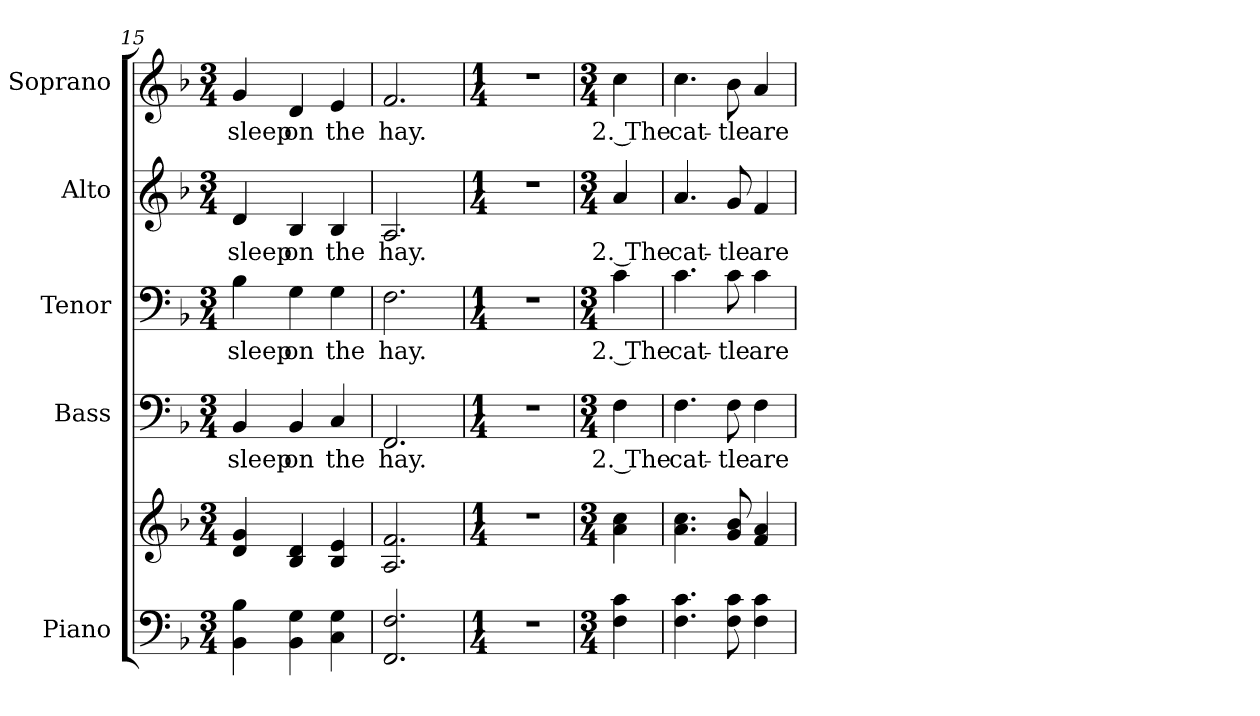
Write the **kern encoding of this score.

**kern	**kern	**kern	**text	**kern	**text	**kern	**text	**kern	**text
*part5	*part5	*part4	*part4	*part3	*part3	*part2	*part2	*part1	*part1
*staff6	*staff5	*staff4	*staff4	*staff3	*staff3	*staff2	*staff2	*staff1	*staff1
*I"Piano	*	*I"Bass	*	*I"Tenor	*	*I"Alto	*	*I"Soprano	*
*I'Pno.	*	*I'B.	*	*I'T.	*	*I'A.	*	*I'S.	*
*clefF4	*clefG2	*clefF4	*	*clefF4	*	*clefG2	*	*clefG2	*
*k[b-]	*k[b-]	*k[b-]	*	*k[b-]	*	*k[b-]	*	*k[b-]	*
*F:	*F:	*F:	*	*F:	*	*F:	*	*F:	*
*M3/4	*M3/4	*M3/4	*	*M3/4	*	*M3/4	*	*M3/4	*
=15	=15	=15	=15	=15	=15	=15	=15	=15	=15
!	!	!	!LO:LY:b:color=#000000	!	!	!	!	!	!
!	!	!	!	!	!LO:LY:b:color=#000000	!	!	!	!
!	!	!	!	!	!	!	!LO:LY:b:color=#000000	!	!
!	!	!	!	!	!	!	!	!	!LO:LY:b:color=#000000
4BB-i\ 4B-i	4di/ 4gi	4BB-i/	-sleep	4B-i\	-sleep	4di/	-sleep	4gi/	-sleep
!	!	!	!LO:LY:b:color=#000000	!	!	!	!	!	!
!	!	!	!	!	!LO:LY:b:color=#000000	!	!	!	!
!	!	!	!	!	!	!	!LO:LY:b:color=#000000	!	!
!	!	!	!	!	!	!	!	!	!LO:LY:b:color=#000000
4BB-i\ 4Gi	4B-i/ 4di	4BB-i/	on	4Gi\	on	4B-i/	on	4di/	on
!	!	!	!LO:LY:b:color=#000000	!	!	!	!	!	!
!	!	!	!	!	!LO:LY:b:color=#000000	!	!	!	!
!	!	!	!	!	!	!	!LO:LY:b:color=#000000	!	!
!	!	!	!	!	!	!	!	!	!LO:LY:b:color=#000000
4Ci\ 4Gi	4B-i/ 4ei	4Ci/	the	4Gi\	the	4B-i/	the	4ei/	the
!!LO:PB:g=z
=16	=16	=16	=16	=16	=16	=16	=16	=16	=16
!	!	!	!LO:LY:b:color=#000000	!	!	!	!	!	!
!	!	!	!	!	!LO:LY:b:color=#000000	!	!	!	!
!	!	!	!	!	!	!	!LO:LY:b:color=#000000	!	!
!	!	!	!	!	!	!	!	!	!LO:LY:b:color=#000000
2.FFi/ 2.Fi	2.Ai/ 2.fi	2.FFi/	hay.	2.Fi\	hay.	2.Ai/	hay.	2.fi/	hay.
=17	=17	=17	=17	=17	=17	=17	=17	=17	=17
*M1/4	*M1/4	*M1/4	*	*M1/4	*	*M1/4	*	*M1/4	*
!LO:N:vis=1	!LO:N:vis=1	!LO:N:vis=1	!	!LO:N:vis=1	!	!LO:N:vis=1	!	!LO:N:vis=1	!
4r	4r	4r	.	4r	.	4r	.	4r	.
=	=	=	=	=	=	=	=	=	=
*M3/4	*M3/4	*M3/4	*	*M3/4	*	*M3/4	*	*M3/4	*
!	!	!	!LO:LY:b:color=#000000	!	!	!	!	!	!
!	!	!	!	!	!LO:LY:b:color=#000000	!	!	!	!
!	!	!	!	!	!	!	!LO:LY:b:color=#000000	!	!
!	!	!	!	!	!	!	!	!	!LO:LY:b:color=#000000
4Fi\ 4ci	4ai\ 4cci	4Fi\	2. The	4ci\	2. The	4ai/	2. The	4cci\	2. The
=1	=1	=1	=1	=1	=1	=1	=1	=1	=1
!	!	!	!LO:LY:b:color=#000000	!	!	!	!	!	!
!	!	!	!	!	!LO:LY:b:color=#000000	!	!	!	!
!	!	!	!	!	!	!	!LO:LY:b:color=#000000	!	!
!	!	!	!	!	!	!	!	!	!LO:LY:b:color=#000000
4.Fi\ 4.ci	4.ai\ 4.cci	4.Fi\	cat-	4.ci\	cat-	4.ai/	cat-	4.cci\	cat-
!	!	!	!LO:LY:b:color=#000000	!	!	!	!	!	!
!	!	!	!	!	!LO:LY:b:color=#000000	!	!	!	!
!	!	!	!	!	!	!	!LO:LY:b:color=#000000	!	!
!	!	!	!	!	!	!	!	!	!LO:LY:b:color=#000000
8Fi\ 8ci	8gi/ 8b-i	8Fi\	-tle	8ci\	-tle	8gi/	-tle	8b-i\	-tle
!	!	!	!LO:LY:b:color=#000000	!	!	!	!	!	!
!	!	!	!	!	!LO:LY:b:color=#000000	!	!	!	!
!	!	!	!	!	!	!	!LO:LY:b:color=#000000	!	!
!	!	!	!	!	!	!	!	!	!LO:LY:b:color=#000000
4Fi\ 4ci	4fi/ 4ai	4Fi\	are	4ci\	are	4fi/	are	4ai/	are
=	=	=	=	=	=	=	=	=	=
*-	*-	*-	*-	*-	*-	*-	*-	*-	*-
